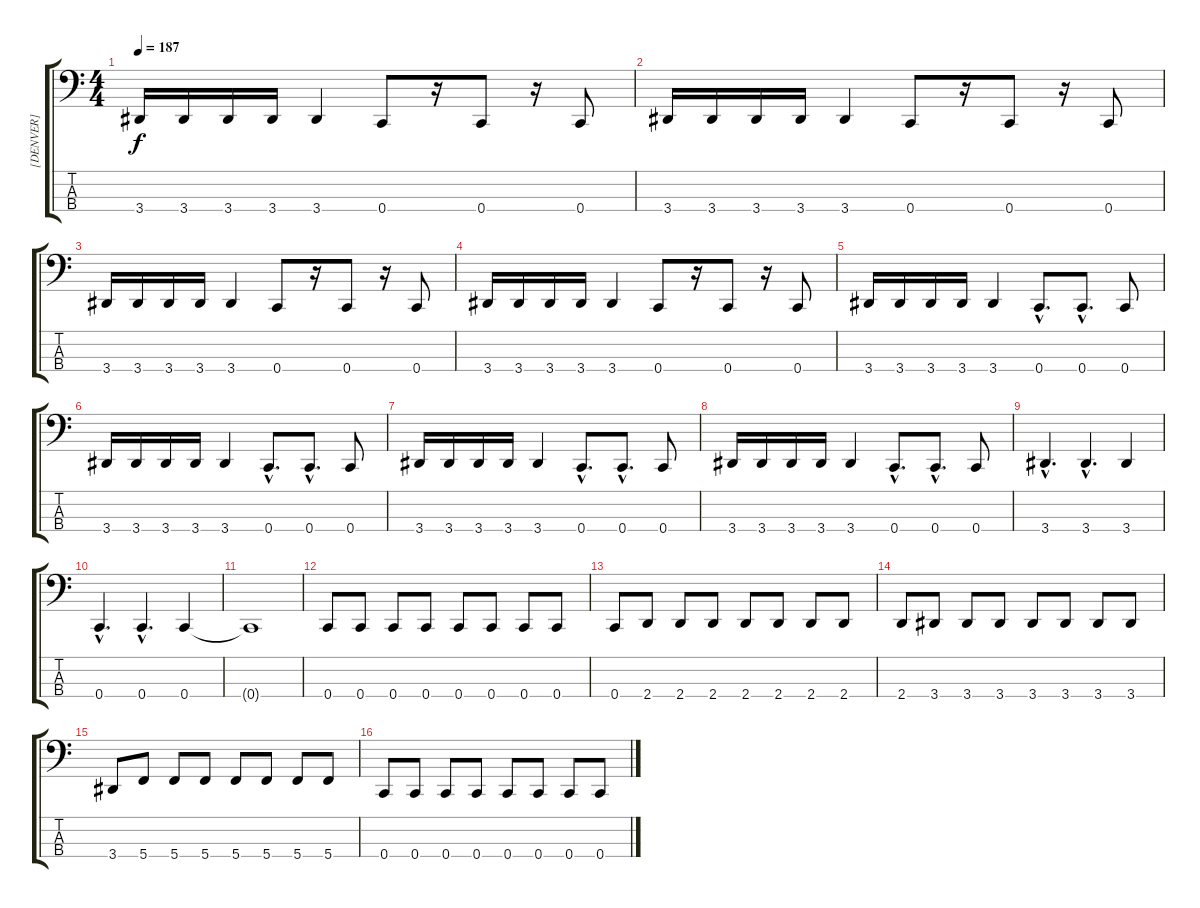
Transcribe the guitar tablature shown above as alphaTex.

\track ("[DENVER]" "[DENVER]") {instrument electricbassfinger}
\staff {score tabs}
\tuning (F2 C2 G1 C1) {hide}
\ts (4 4)
\tempo 187
\clef f4
\ks c
3.4.16{dy f} 3.4.16 3.4.16 3.4.16 3.4.4 0.4.8 r.16 0.4.8 r.16 0.4.8 |
3.4.16 3.4.16 3.4.16 3.4.16 3.4.4 0.4.8 r.16 0.4.8 r.16 0.4.8 |
3.4.16 3.4.16 3.4.16 3.4.16 3.4.4 0.4.8 r.16 0.4.8 r.16 0.4.8 |
3.4.16 3.4.16 3.4.16 3.4.16 3.4.4 0.4.8 r.16 0.4.8 r.16 0.4.8 |
3.4.16 3.4.16 3.4.16 3.4.16 3.4.4 0.4{hac}.8{d} 0.4{hac}.8{d} 0.4.8 |
3.4.16 3.4.16 3.4.16 3.4.16 3.4.4 0.4{hac}.8{d} 0.4{hac}.8{d} 0.4.8 |
3.4.16 3.4.16 3.4.16 3.4.16 3.4.4 0.4{hac}.8{d} 0.4{hac}.8{d} 0.4.8 |
3.4.16 3.4.16 3.4.16 3.4.16 3.4.4 0.4{hac}.8{d} 0.4{hac}.8{d} 0.4.8 |
3.4{hac}.4{d} 3.4{hac}.4{d} 3.4.4 |
0.4{hac}.4{d} 0.4{hac}.4{d} 0.4.4 |
0.4{t}.1 |
0.4.8 0.4.8 0.4.8 0.4.8 0.4.8 0.4.8 0.4.8 0.4.8 |
0.4.8 2.4.8 2.4.8 2.4.8 2.4.8 2.4.8 2.4.8 2.4.8 |
2.4.8 3.4.8 3.4.8 3.4.8 3.4.8 3.4.8 3.4.8 3.4.8 |
3.4.8 5.4.8 5.4.8 5.4.8 5.4.8 5.4.8 5.4.8 5.4.8 |
0.4.8 0.4.8 0.4.8 0.4.8 0.4.8 0.4.8 0.4.8 0.4.8
